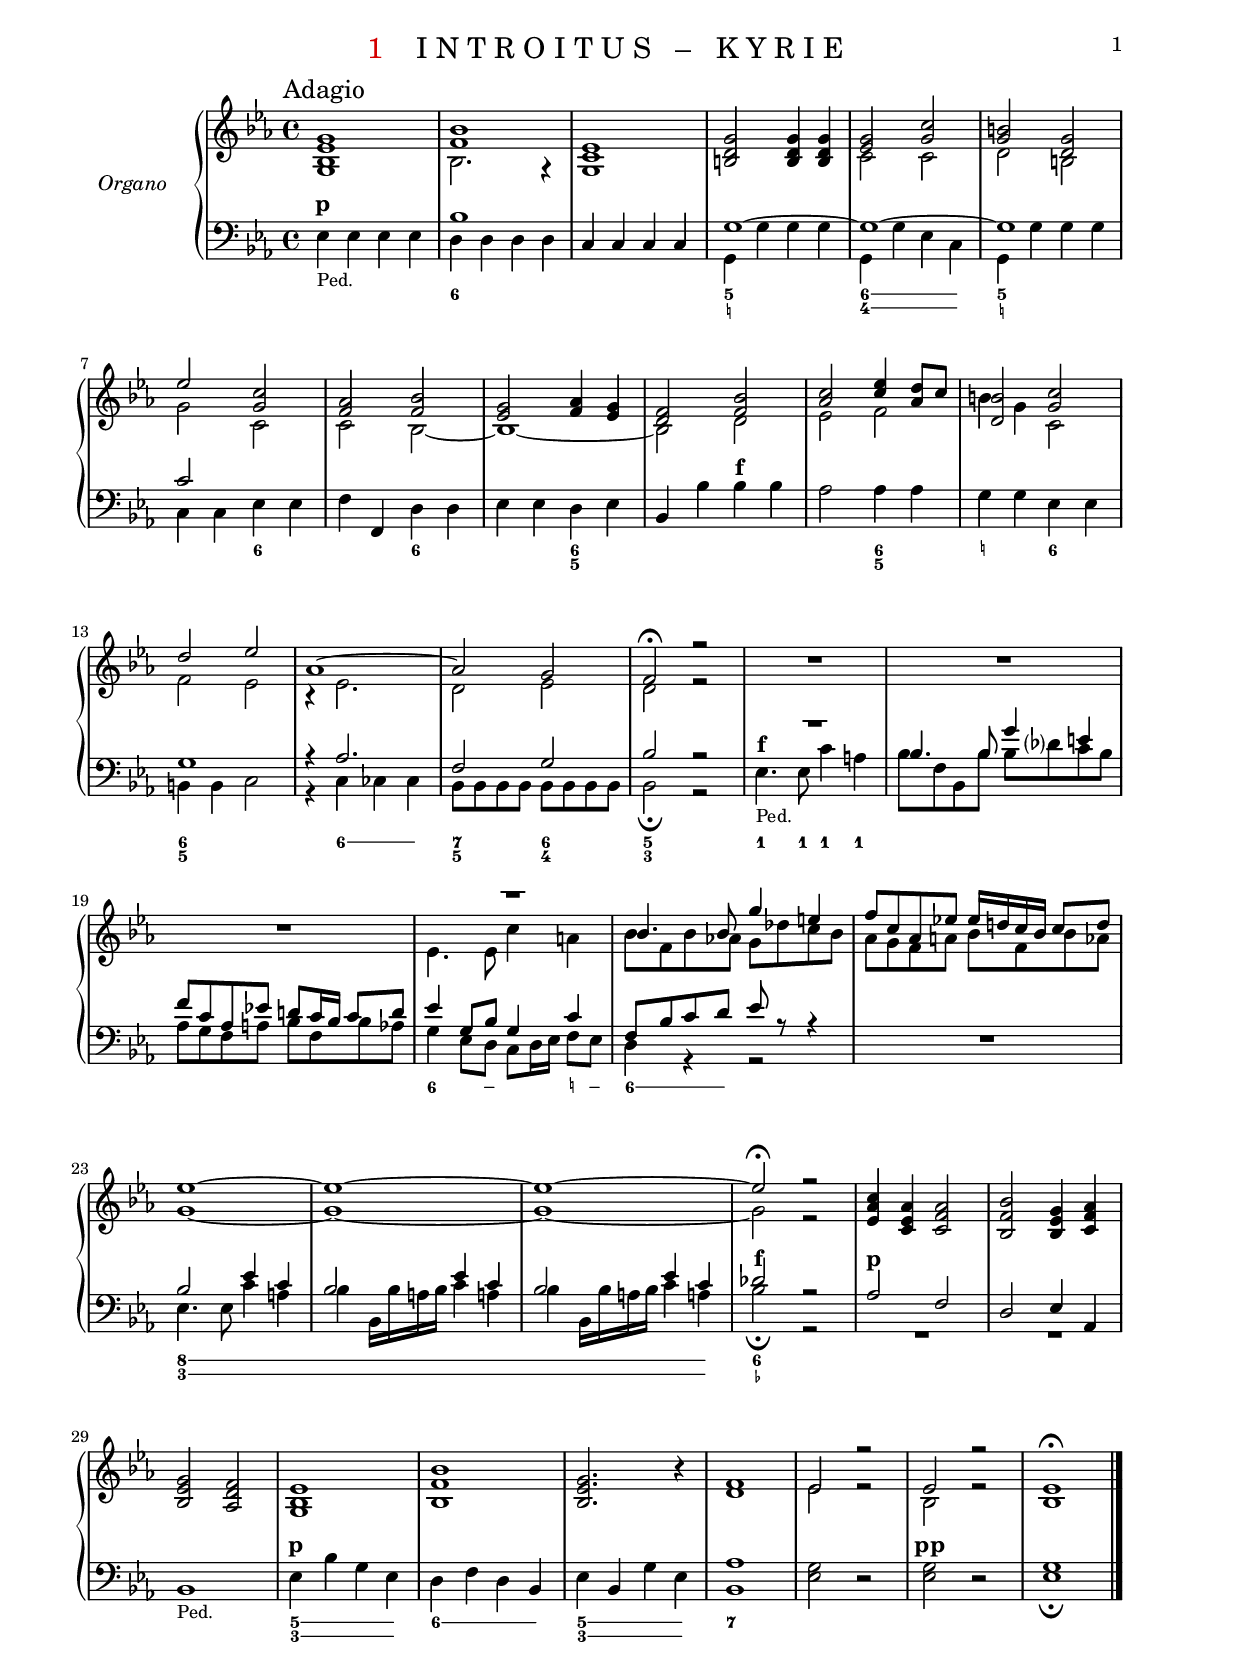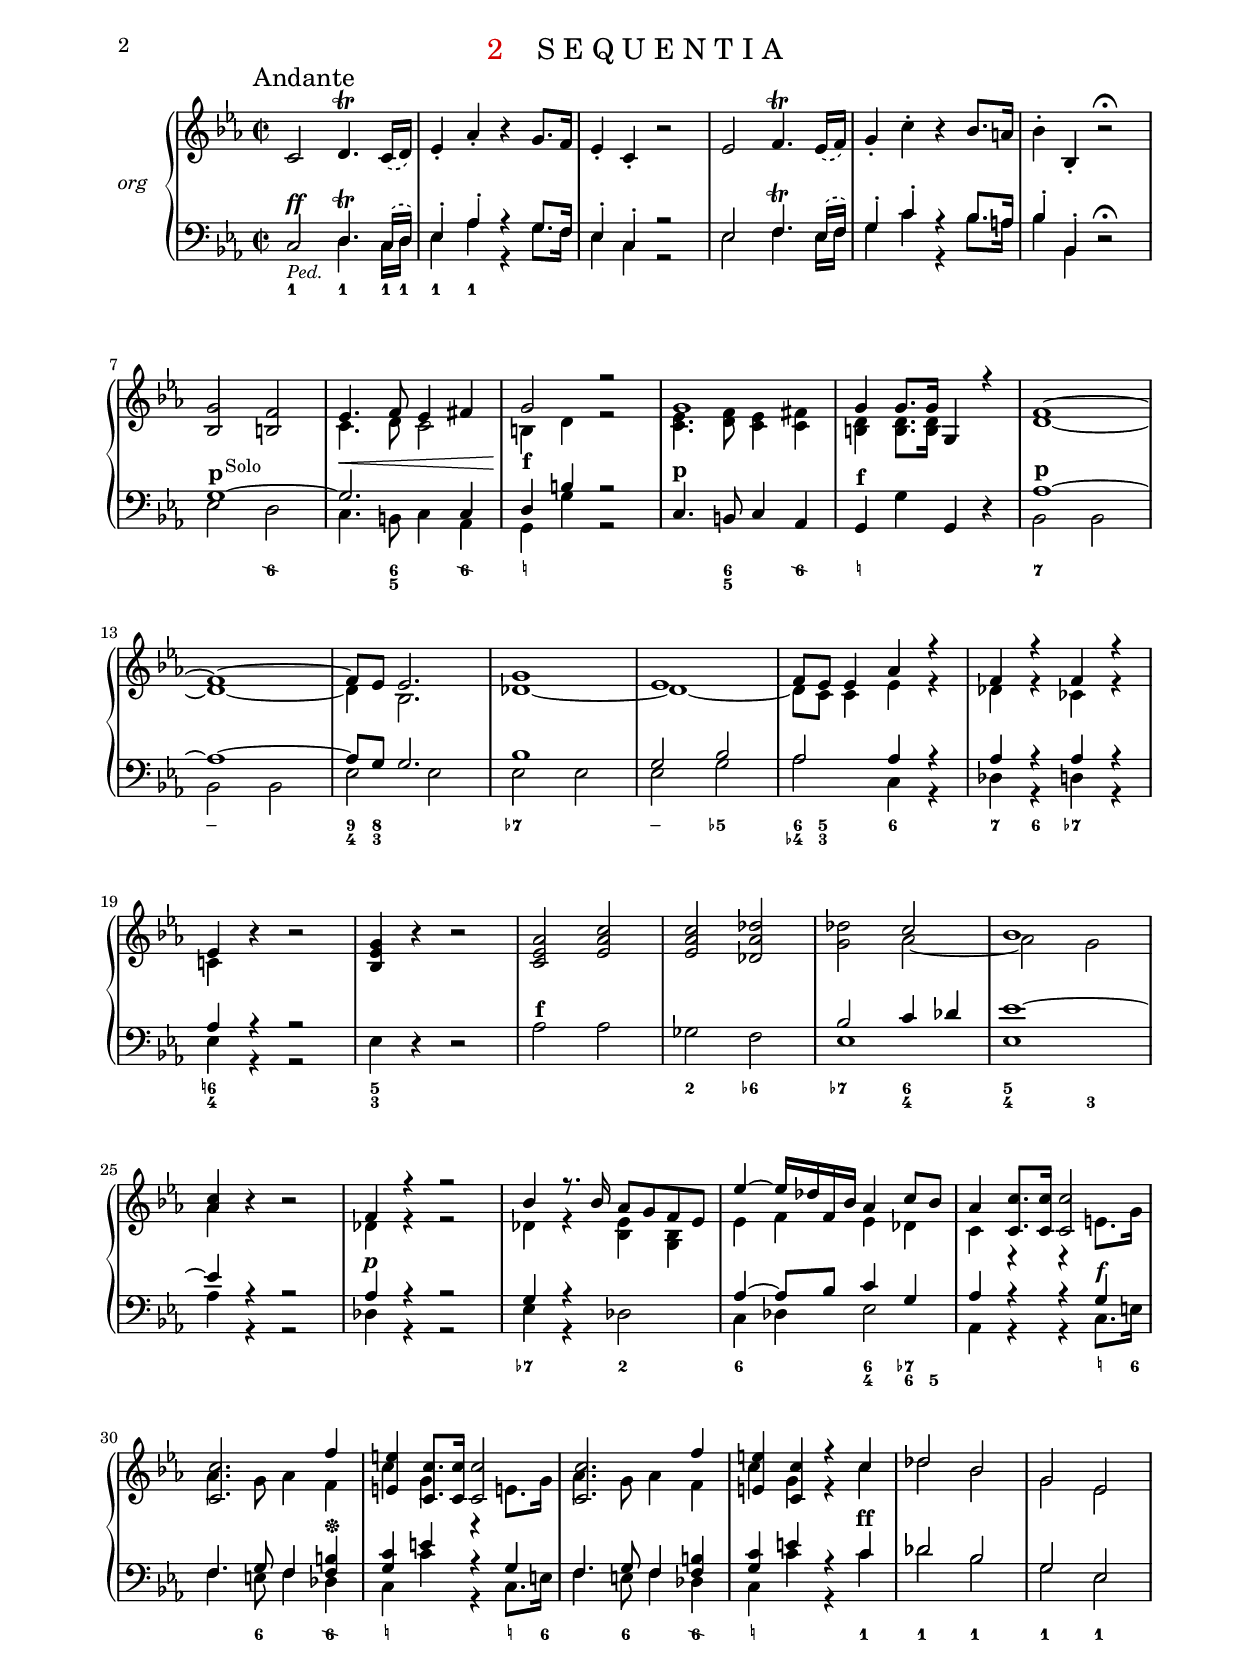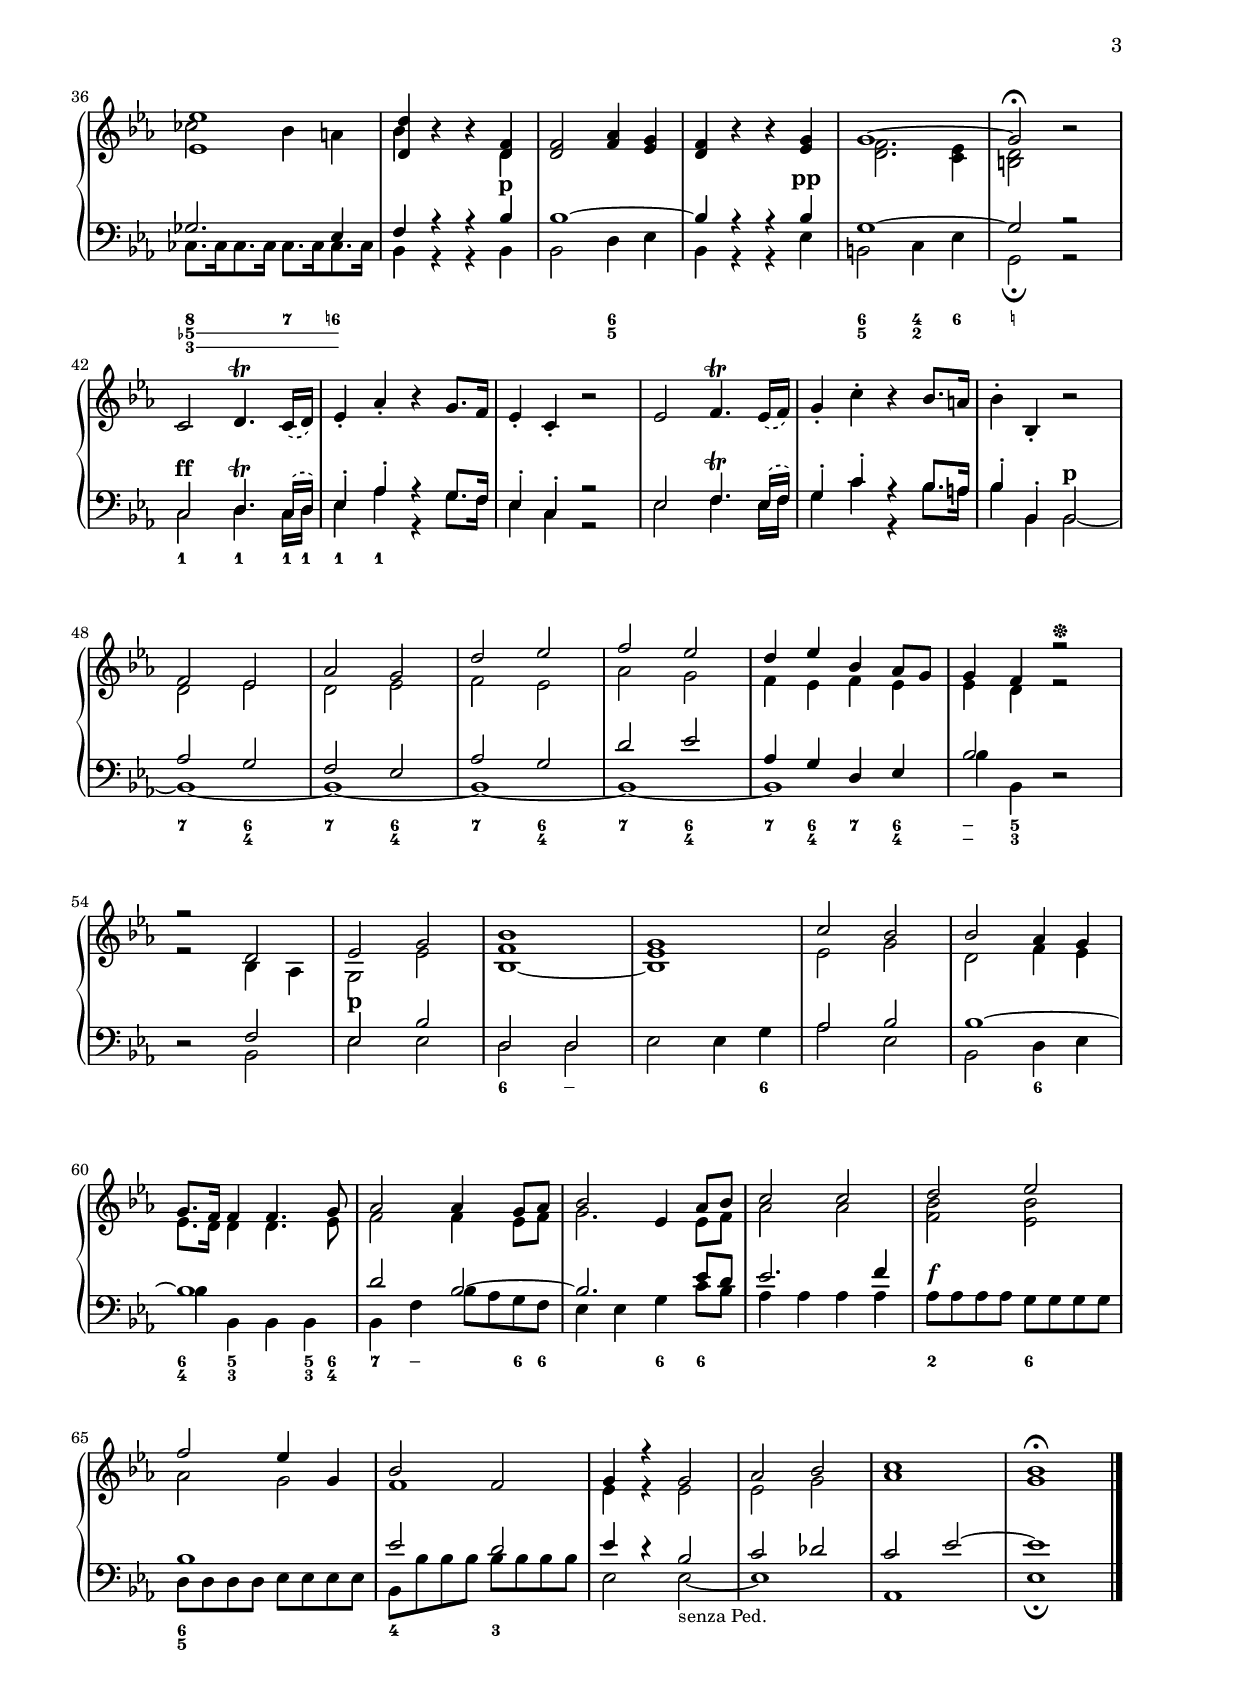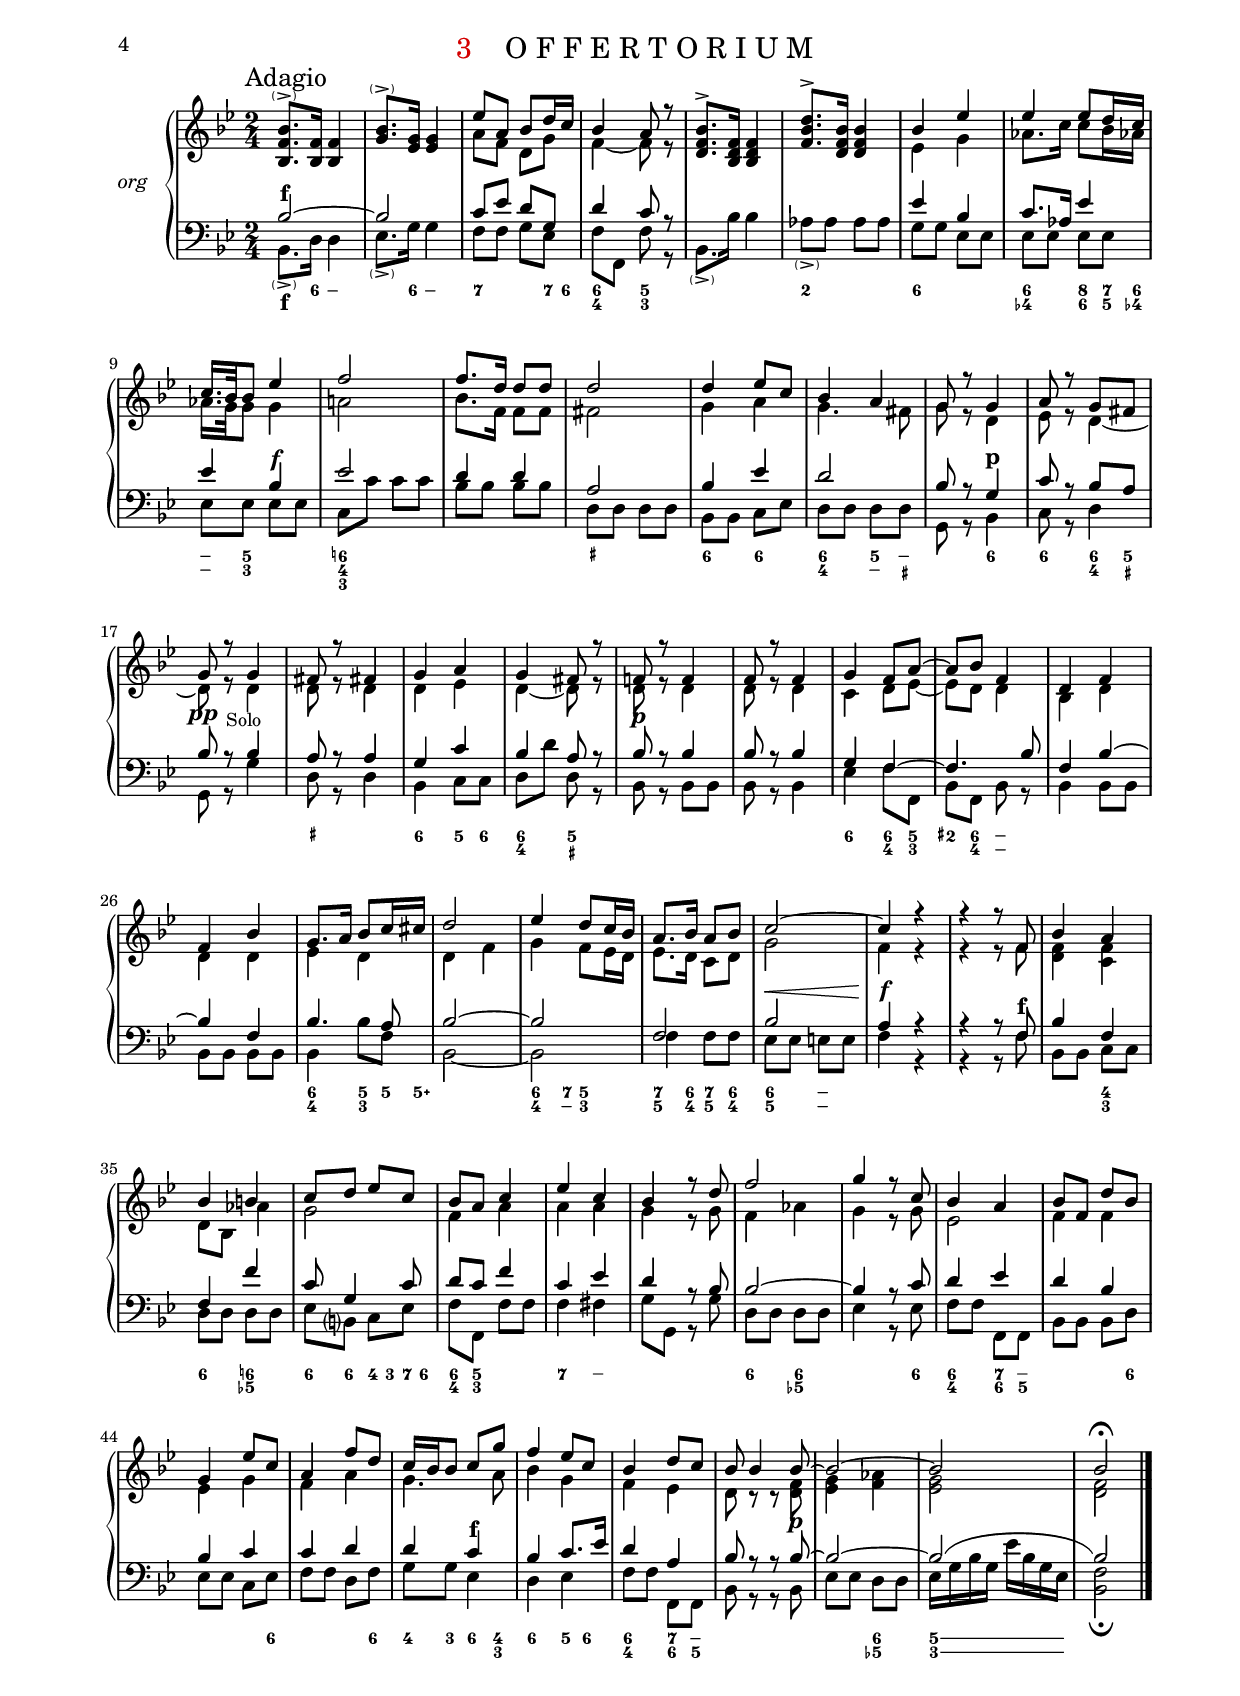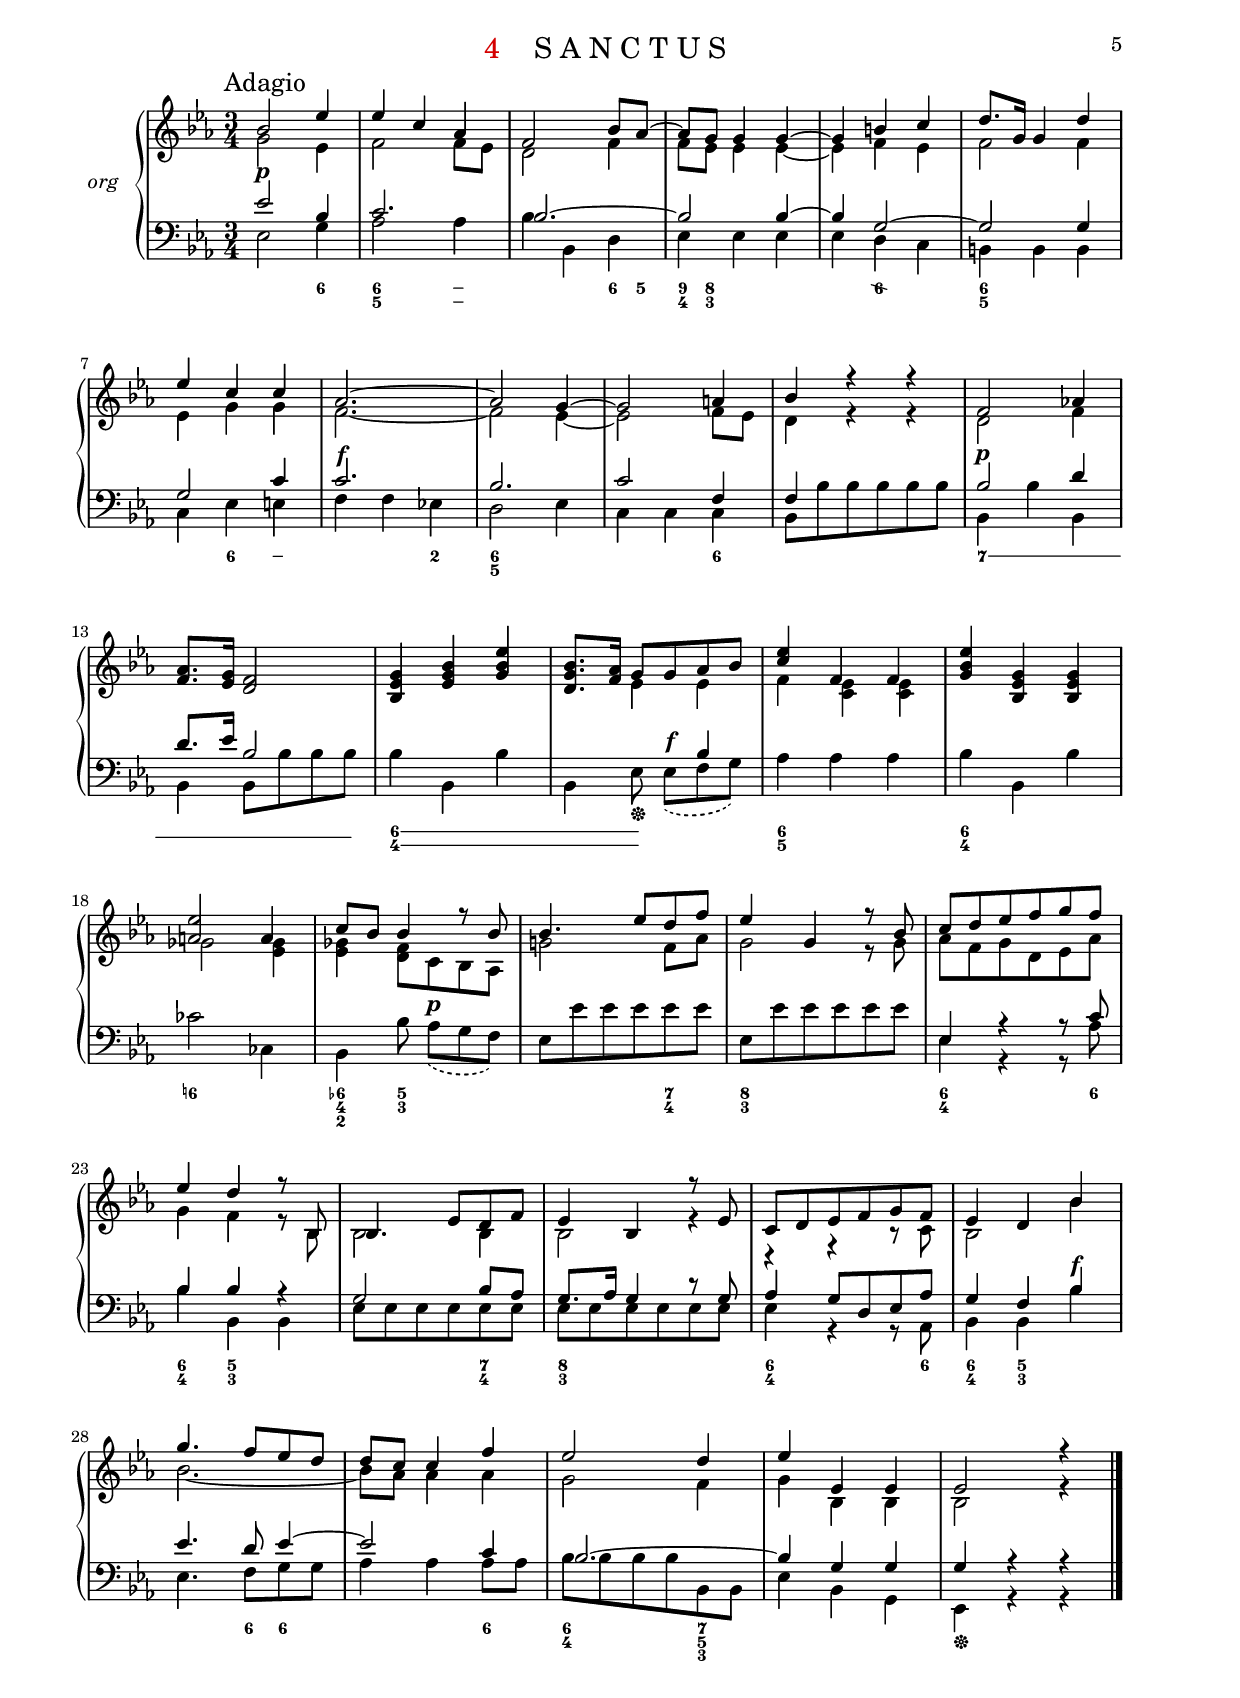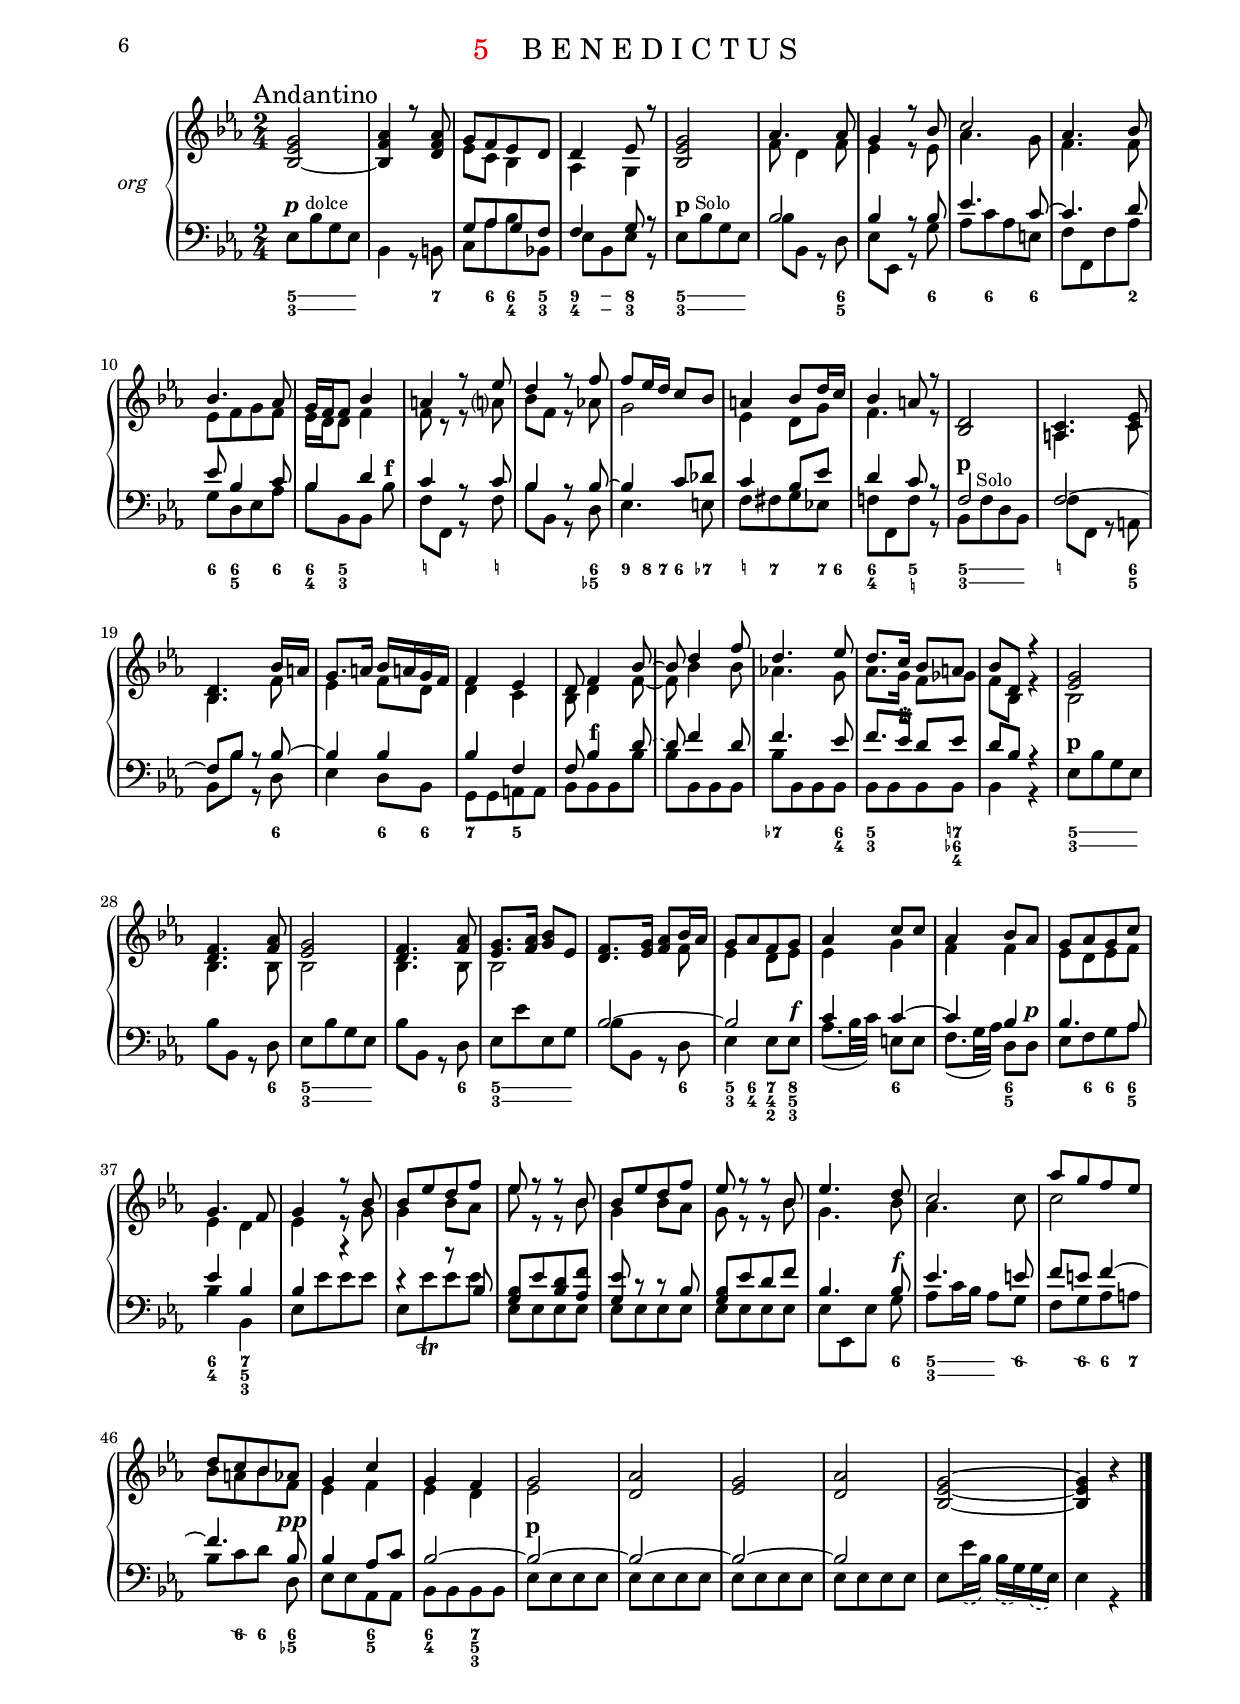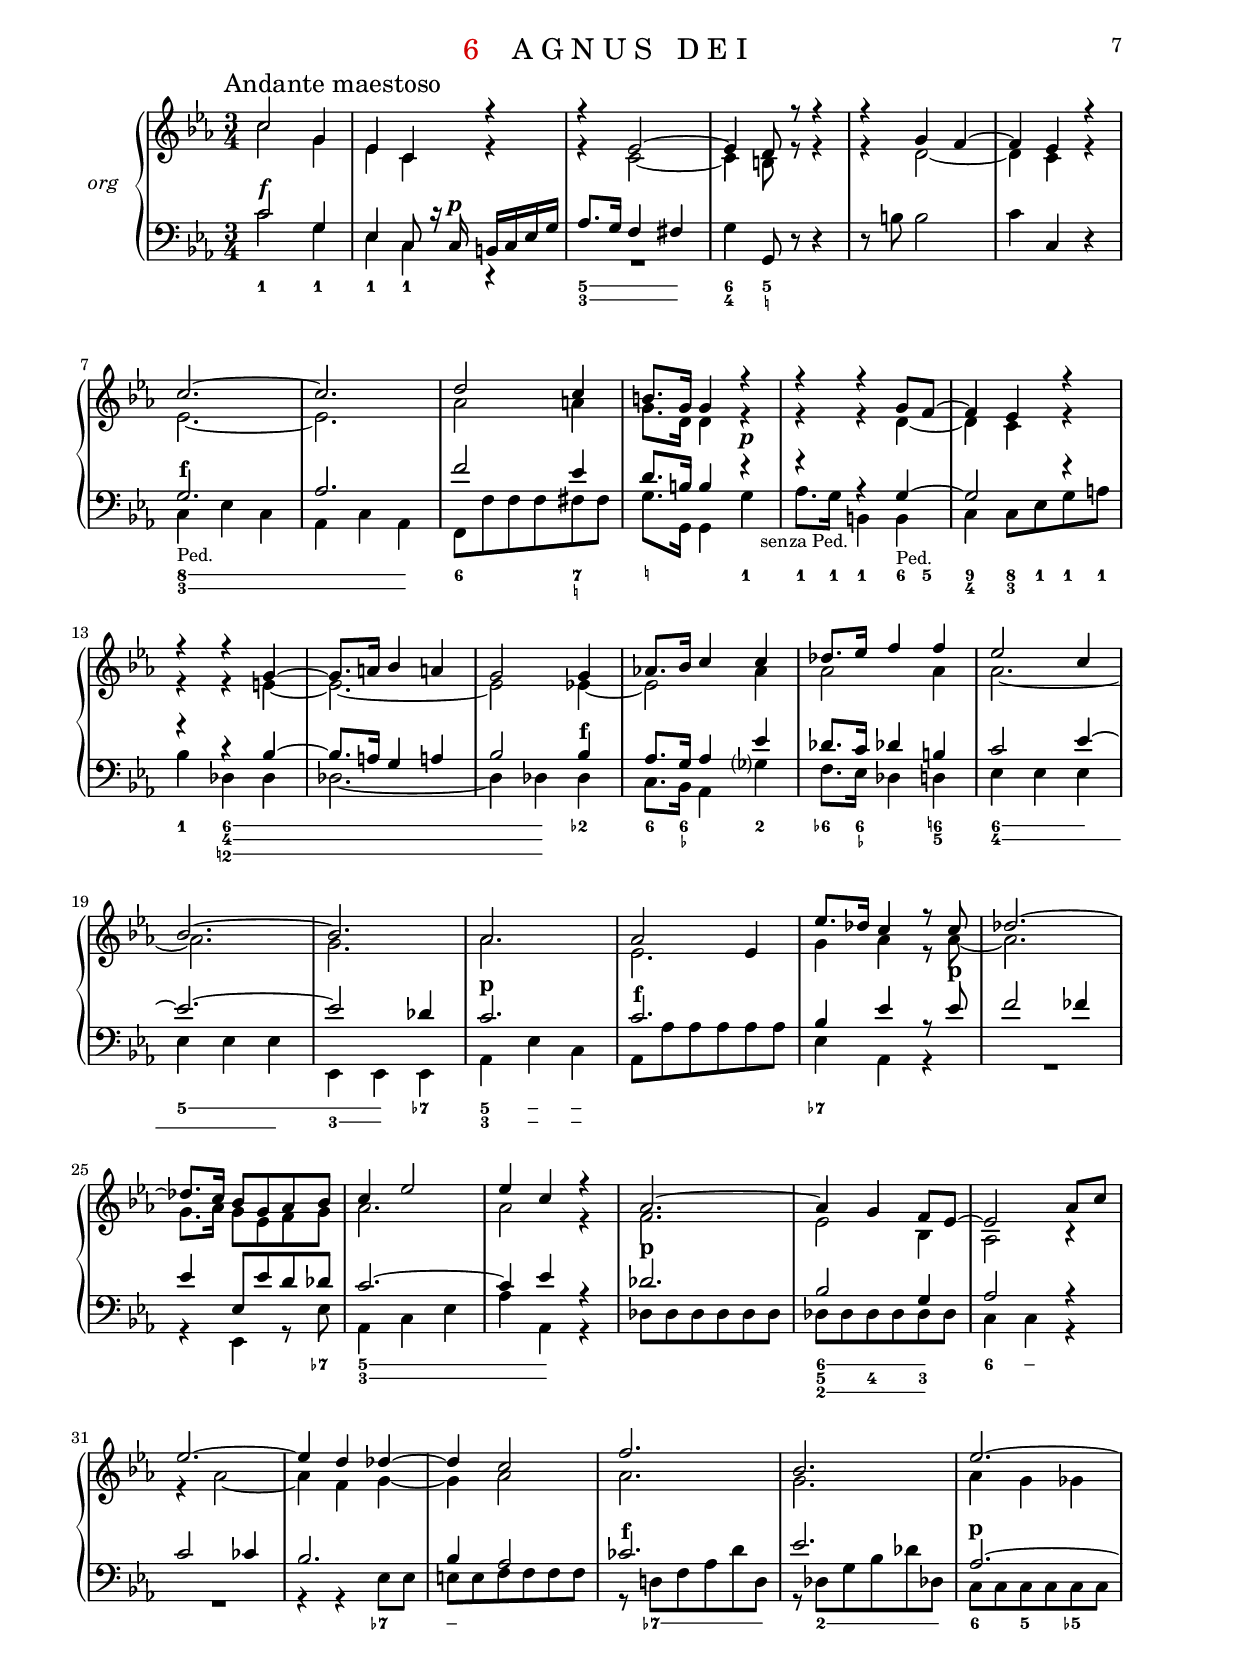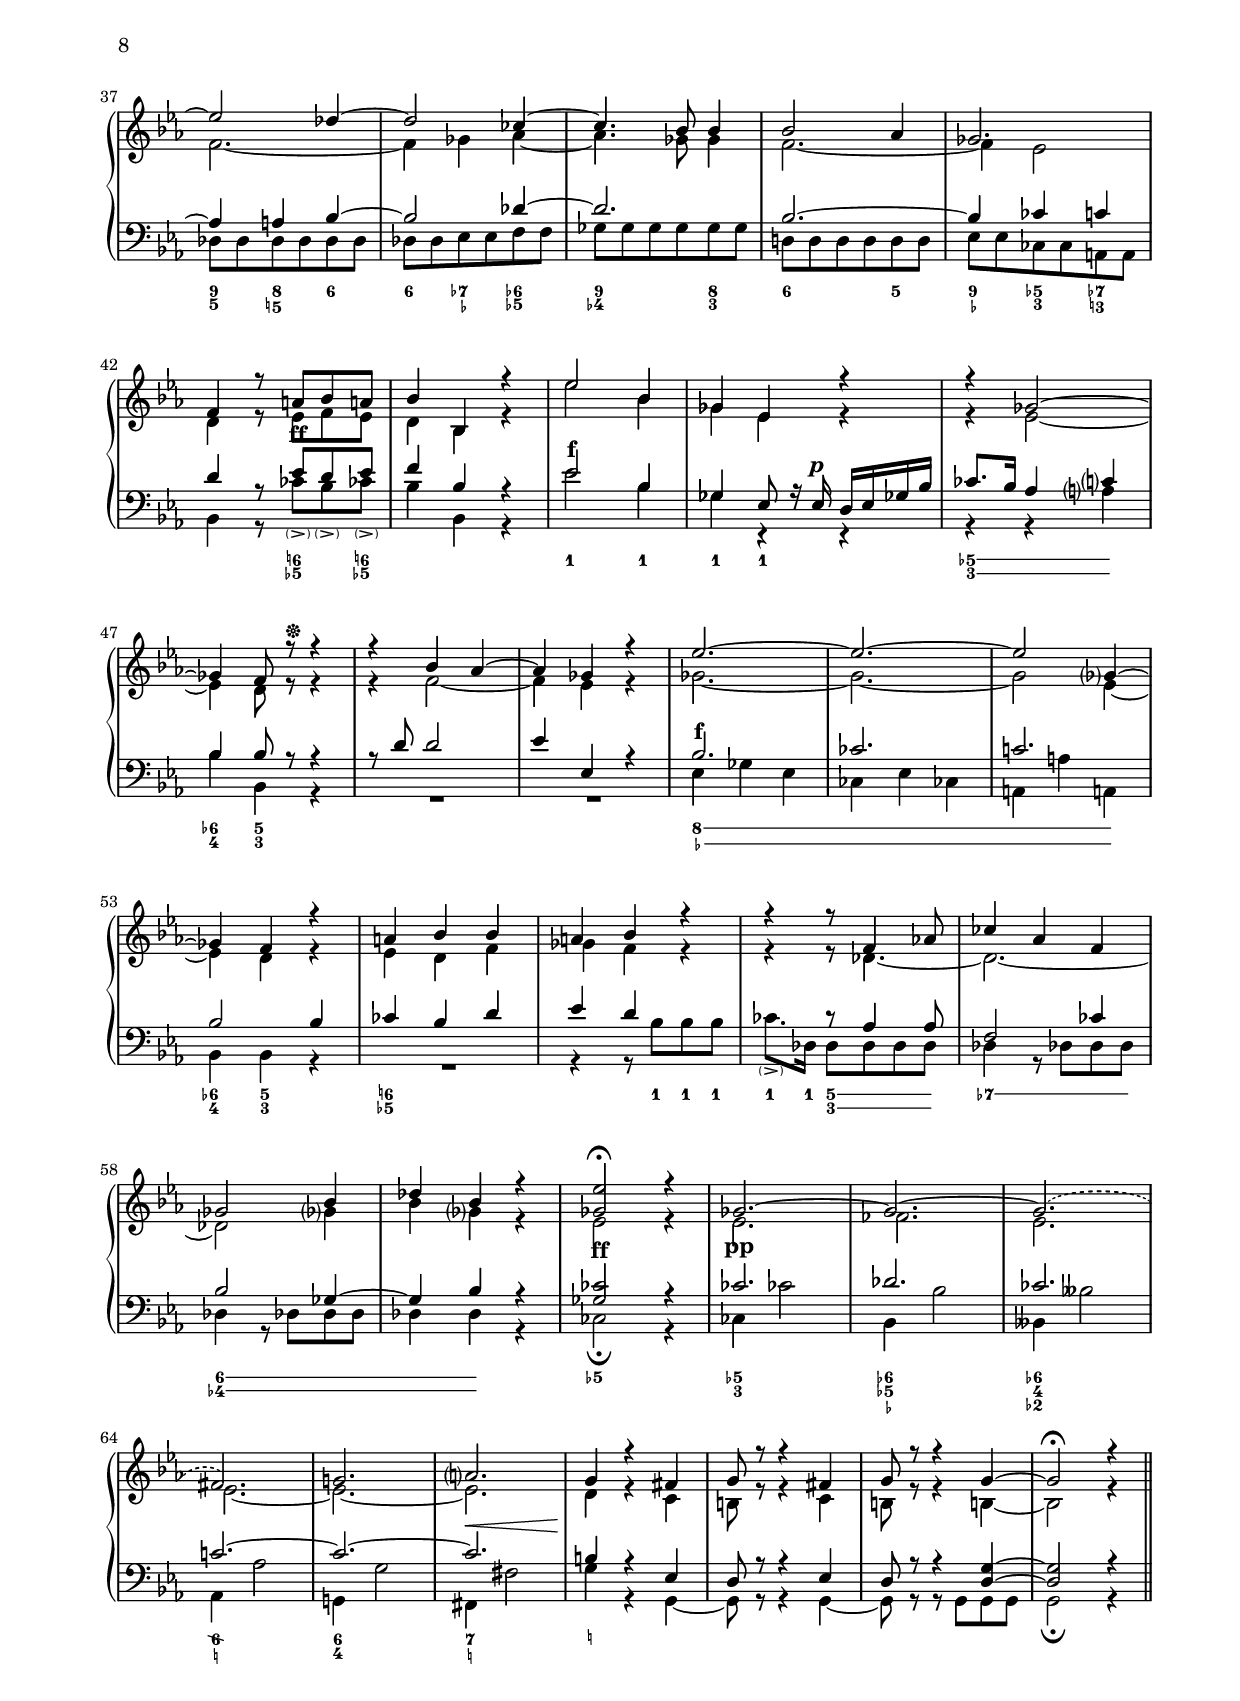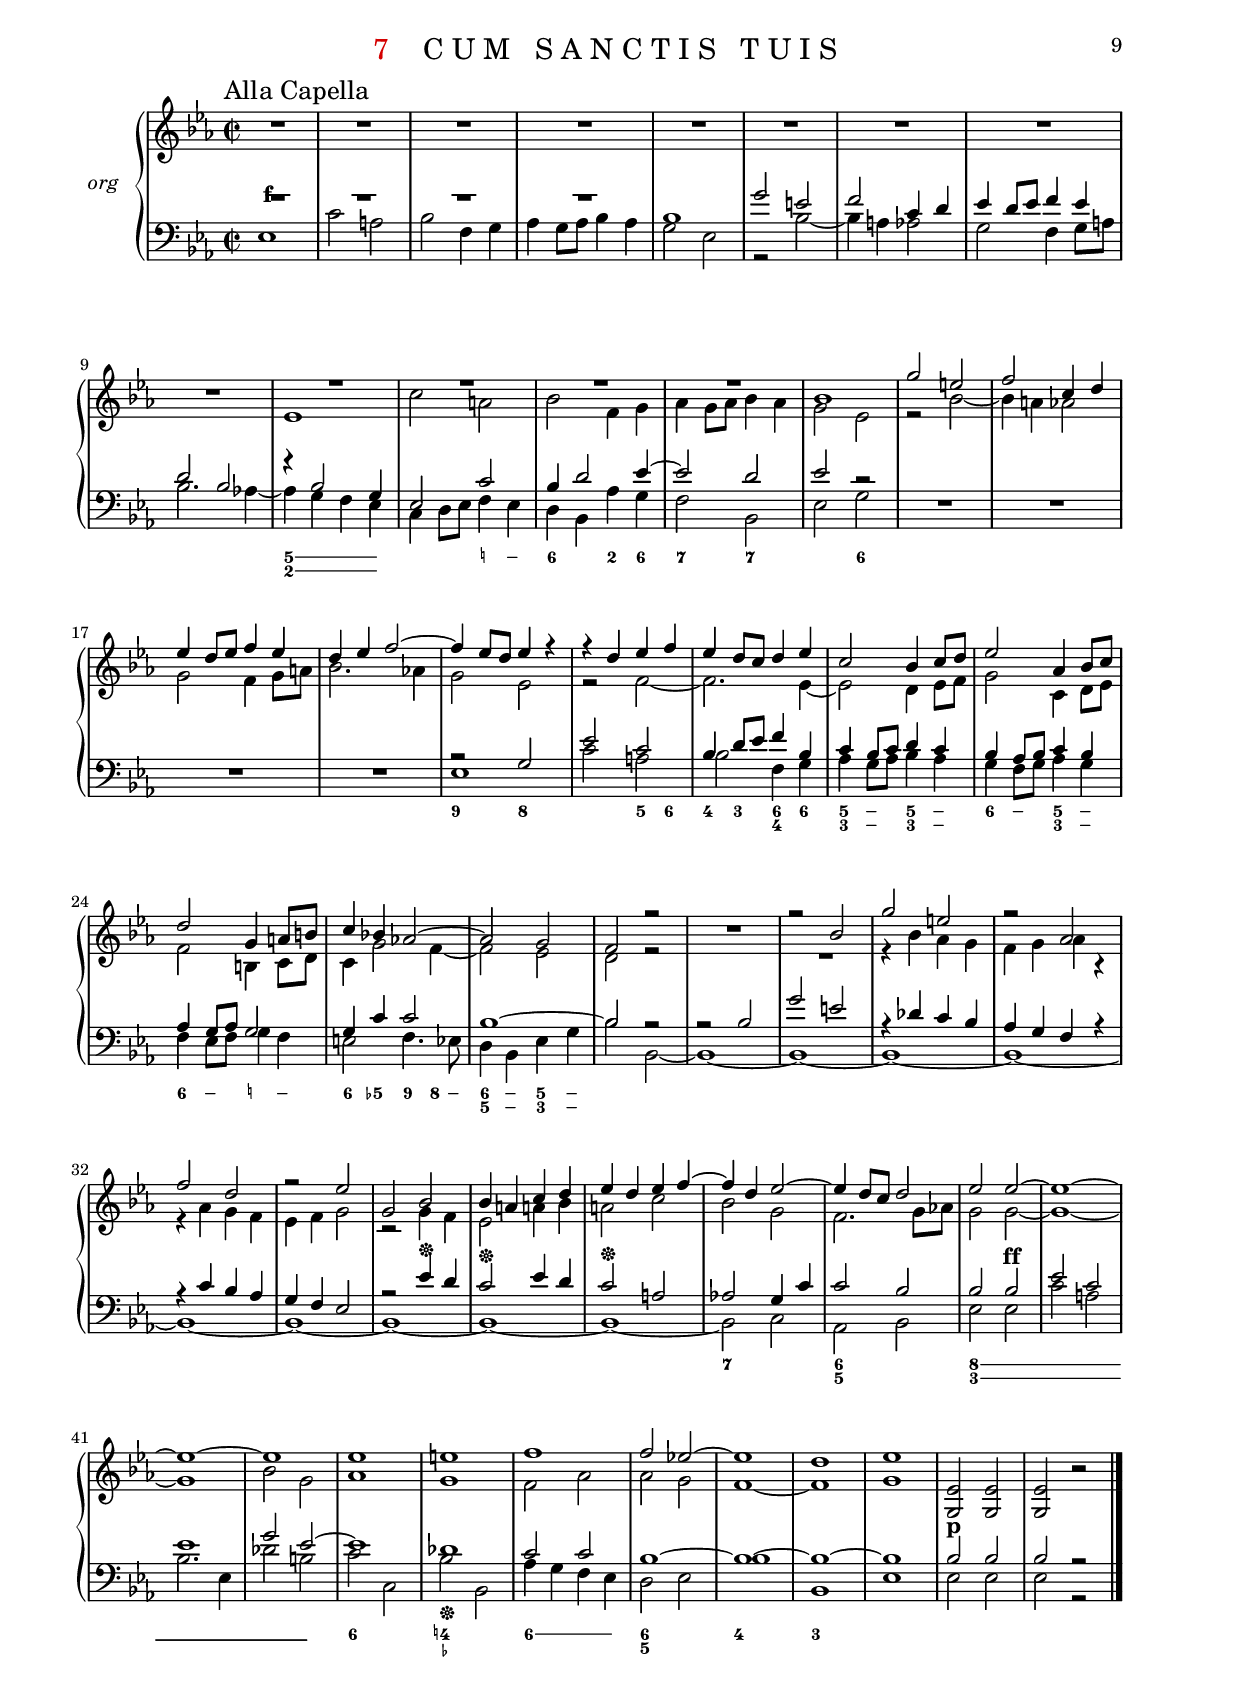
\version "2.22.0"

\include "../definitions.ly"

\paper {
  indent = 1\cm
  top-margin = 1\cm
  system-separator-markup = ##f
  system-system-spacing =
    #'((basic-distance . 17)
       (minimum-distance . 17)
       (padding . -100)
       (stretchability . 0))

  top-system-spacing =
    #'((basic-distance . 10)
       (minimum-distance . 10)
       (padding . -100)
       (stretchability . 0))

  top-markup-spacing =
    #'((basic-distance . 0)
       (minimum-distance . 0)
       (padding . -100)
       (stretchability . 0))

  markup-system-spacing =
    #'((basic-distance . 10)
       (minimum-distance . 10)
       (padding . -100)
       (stretchability . 0))

  systems-per-page = #6
}

#(set-global-staff-size 17.82)

\layout {
  \context {
    \PianoStaff
    instrumentName = "org"
  }
}

\book {
  \bookpart {
    \header {
      number = "1"
      title = "I N T R O I T U S   –   K Y R I E"
    }
    \paper { indent = 2\cm }
    \score {
      <<
        \new PianoStaff <<
          \set PianoStaff.instrumentName = "Organo"
          \new Staff { \RequiemOrganoR }
          \new Staff { \RequiemOrganoL }
        >>
        \new FiguredBass { \RequiemBassFigures }
      >>
    }
  }
  \bookpart {
    \header {
      number = "2"
      title = "S E Q U E N T I A"
    }
    \score {
      <<
        \new PianoStaff <<
          \new Staff { \DiesIraeOrganoR }
          \new Staff { \DiesIraeOrganoL }
        >>
        \new FiguredBass { \DiesIraeBassFigures }
      >>
    }
  }
  \bookpart {
    \header {
      number = "3"
      title = "O F F E R T O R I U M"
    }
    \score {
      <<
        \new PianoStaff <<
          \new Staff { \DomineOrganoR }
          \new Staff { \DomineOrganoL }
        >>
        \new FiguredBass { \DomineBassFigures }
      >>
    }
  }
  \bookpart {
    \header {
      number = "4"
      title = "S A N C T U S"
    }
    \score {
      <<
        \new PianoStaff <<
          \new Staff { \SanctusOrganoR }
          \new Staff { \SanctusOrganoL }
        >>
        \new FiguredBass { \SanctusBassFigures }
      >>
    }
  }
  \bookpart {
    \header {
      number = "5"
      title = "B E N E D I C T U S"
    }
    \score {
      <<
        \new PianoStaff <<
          \new Staff { \BenedictusOrganoR }
          \new Staff { \BenedictusOrganoL }
        >>
        \new FiguredBass { \BenedictusBassFigures }
      >>
    }
  }
  \bookpart {
    \header {
      number = "6"
      title = "A G N U S   D E I"
    }
    \score {
      <<
        \new PianoStaff <<
          \new Staff { \AgnusDeiOrganoR }
          \new Staff { \AgnusDeiOrganoL }
        >>
        \new FiguredBass { \AgnusDeiBassFigures }
      >>
    }
  }
  \bookpart {
    \header {
      number = "7"
      title = "C U M   S A N C T I S   T U I S"
    }
    \score {
      <<
        \new PianoStaff <<
          \new Staff { \CumSanctisOrganoR }
          \new Staff { \CumSanctisOrganoL }
        >>
        \new FiguredBass { \CumSanctisBassFigures }
      >>
    }
  }
}
